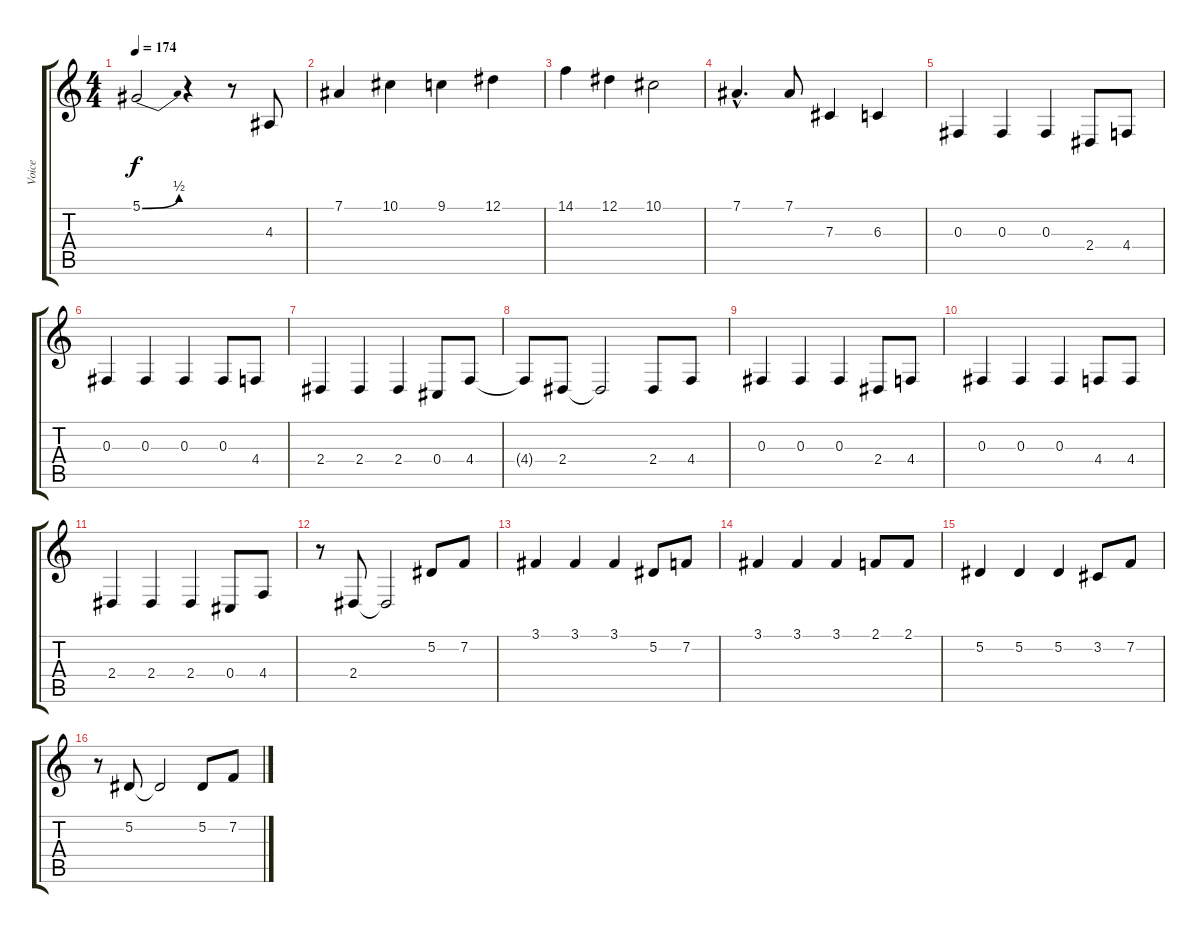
\track ("Voice" "Voice") {instrument trumpet}
\staff {score tabs}
\tuning (Eb4 Bb3 Gb3 Db3 Ab2 Eb2) {hide}
\ts (4 4)
\tempo 174
\clef g2
\ks c
5.1{be (bend 0 0 60 2)}.2{dy f} r.4 r.8 4.3.8 |
7.1.4 10.1.4 9.1.4 12.1.4 |
14.1.4 12.1.4 10.1.2 |
7.1{hac}.4{d} 7.1.8 7.3.4 6.3.4 |
0.3.4 0.3.4 0.3.4 2.4.8 4.4.8 |
0.3.4 0.3.4 0.3.4 0.3.8 4.4.8 |
2.4.4 2.4.4 2.4.4 0.4.8 4.4.8 |
4.4{t}.8 2.4.8 2.4{t}.2 2.4.8 4.4.8 |
0.3.4 0.3.4 0.3.4 2.4.8 4.4.8 |
0.3.4 0.3.4 0.3.4 4.4.8 4.4.8 |
2.4.4 2.4.4 2.4.4 0.4.8 4.4.8 |
r.8 2.4.8 2.4{t}.2 5.2.8 7.2.8 |
3.1.4 3.1.4 3.1.4 5.2.8 7.2.8 |
3.1.4 3.1.4 3.1.4 2.1.8 2.1.8 |
5.2.4 5.2.4 5.2.4 3.2.8 7.2.8 |
r.8 5.2.8 5.2{t}.2 5.2.8 7.2.8
